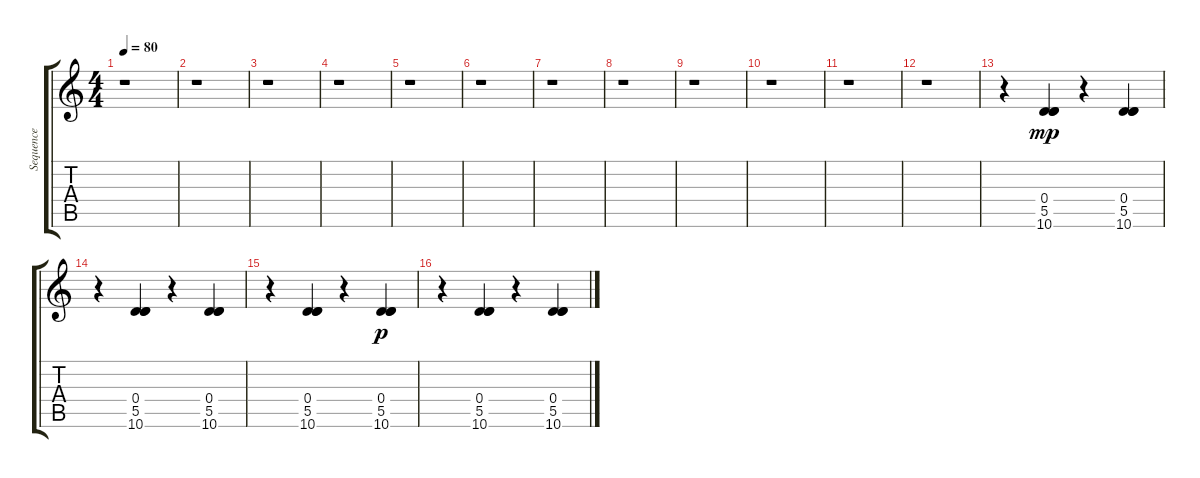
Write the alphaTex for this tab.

\track ("Sequence" "Sequence") {instrument fretlessbass}
\staff {score tabs}
\tuning (E4 B3 G3 D3 A2 E2) {hide}
\ts (4 4)
\tempo 80
\clef g2
\ks c
r.1{dy mp} |
r.1 |
r.1 |
r.1 |
r.1 |
r.1 |
r.1 |
r.1 |
r.1 |
r.1 |
r.1 |
r.1 |
r.4{volume 0} (0.4 5.5 10.6).4{volume 0} r.4{volume 1} (0.4 5.5 10.6).4{volume 1} |
r.4{volume 2} (0.4 5.5 10.6).4{volume 2} r.4{volume 3} (0.4 5.5 10.6).4{volume 3} |
r.4{volume 4} (0.4 5.5 10.6).4{volume 4} r.4{volume 5} (0.4 5.5 10.6).4{dy p volume 5} |
r.4{volume 6} (0.4 5.5 10.6).4{volume 6} r.4{volume 7} (0.4 5.5 10.6).4{volume 7}
